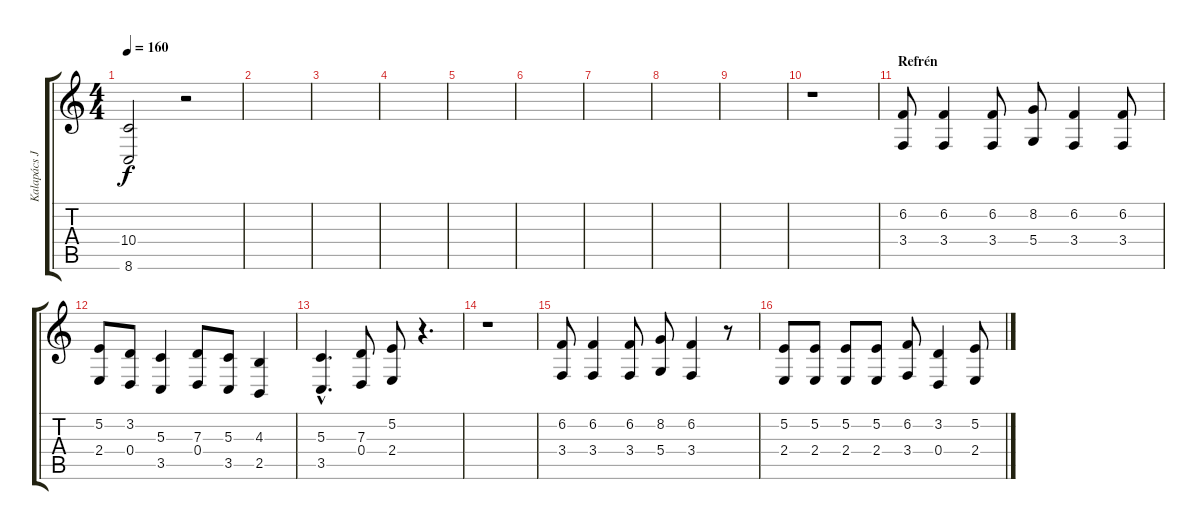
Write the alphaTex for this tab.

\track ("Kalapács József" "Kalapács J") {instrument bassoon}
\staff {score tabs}
\tuning (E4 B3 G3 D3 A2 E2) {hide}
\ts (4 4)
\tempo 160
\clef g2
\ks c
(10.4{t} 8.6{t}).2{dy f} r.2 |
|
|
|
|
|
|
|
|
r.1 |
\section ("" "Refrén")
(6.2 3.4).8 (6.2 3.4).4 (6.2 3.4).8 (8.2 5.4).8 (6.2 3.4).4 (6.2 3.4).8 |
(5.2 2.4).8 (3.2 0.4).8 (5.3 3.5).4 (7.3 0.4).8 (5.3 3.5).8 (4.3 2.5).4 |
(5.3{hac} 3.5{hac}).4{d} (7.3 0.4).8 (5.2 2.4).8 r.4{d} |
r.1 |
(6.2 3.4).8 (6.2 3.4).4 (6.2 3.4).8 (8.2 5.4).8 (6.2 3.4).4 r.8 |
(5.2 2.4).8 (5.2 2.4).8 (5.2 2.4).8 (5.2 2.4).8 (6.2 3.4).8 (3.2 0.4).4 (5.2 2.4).8
